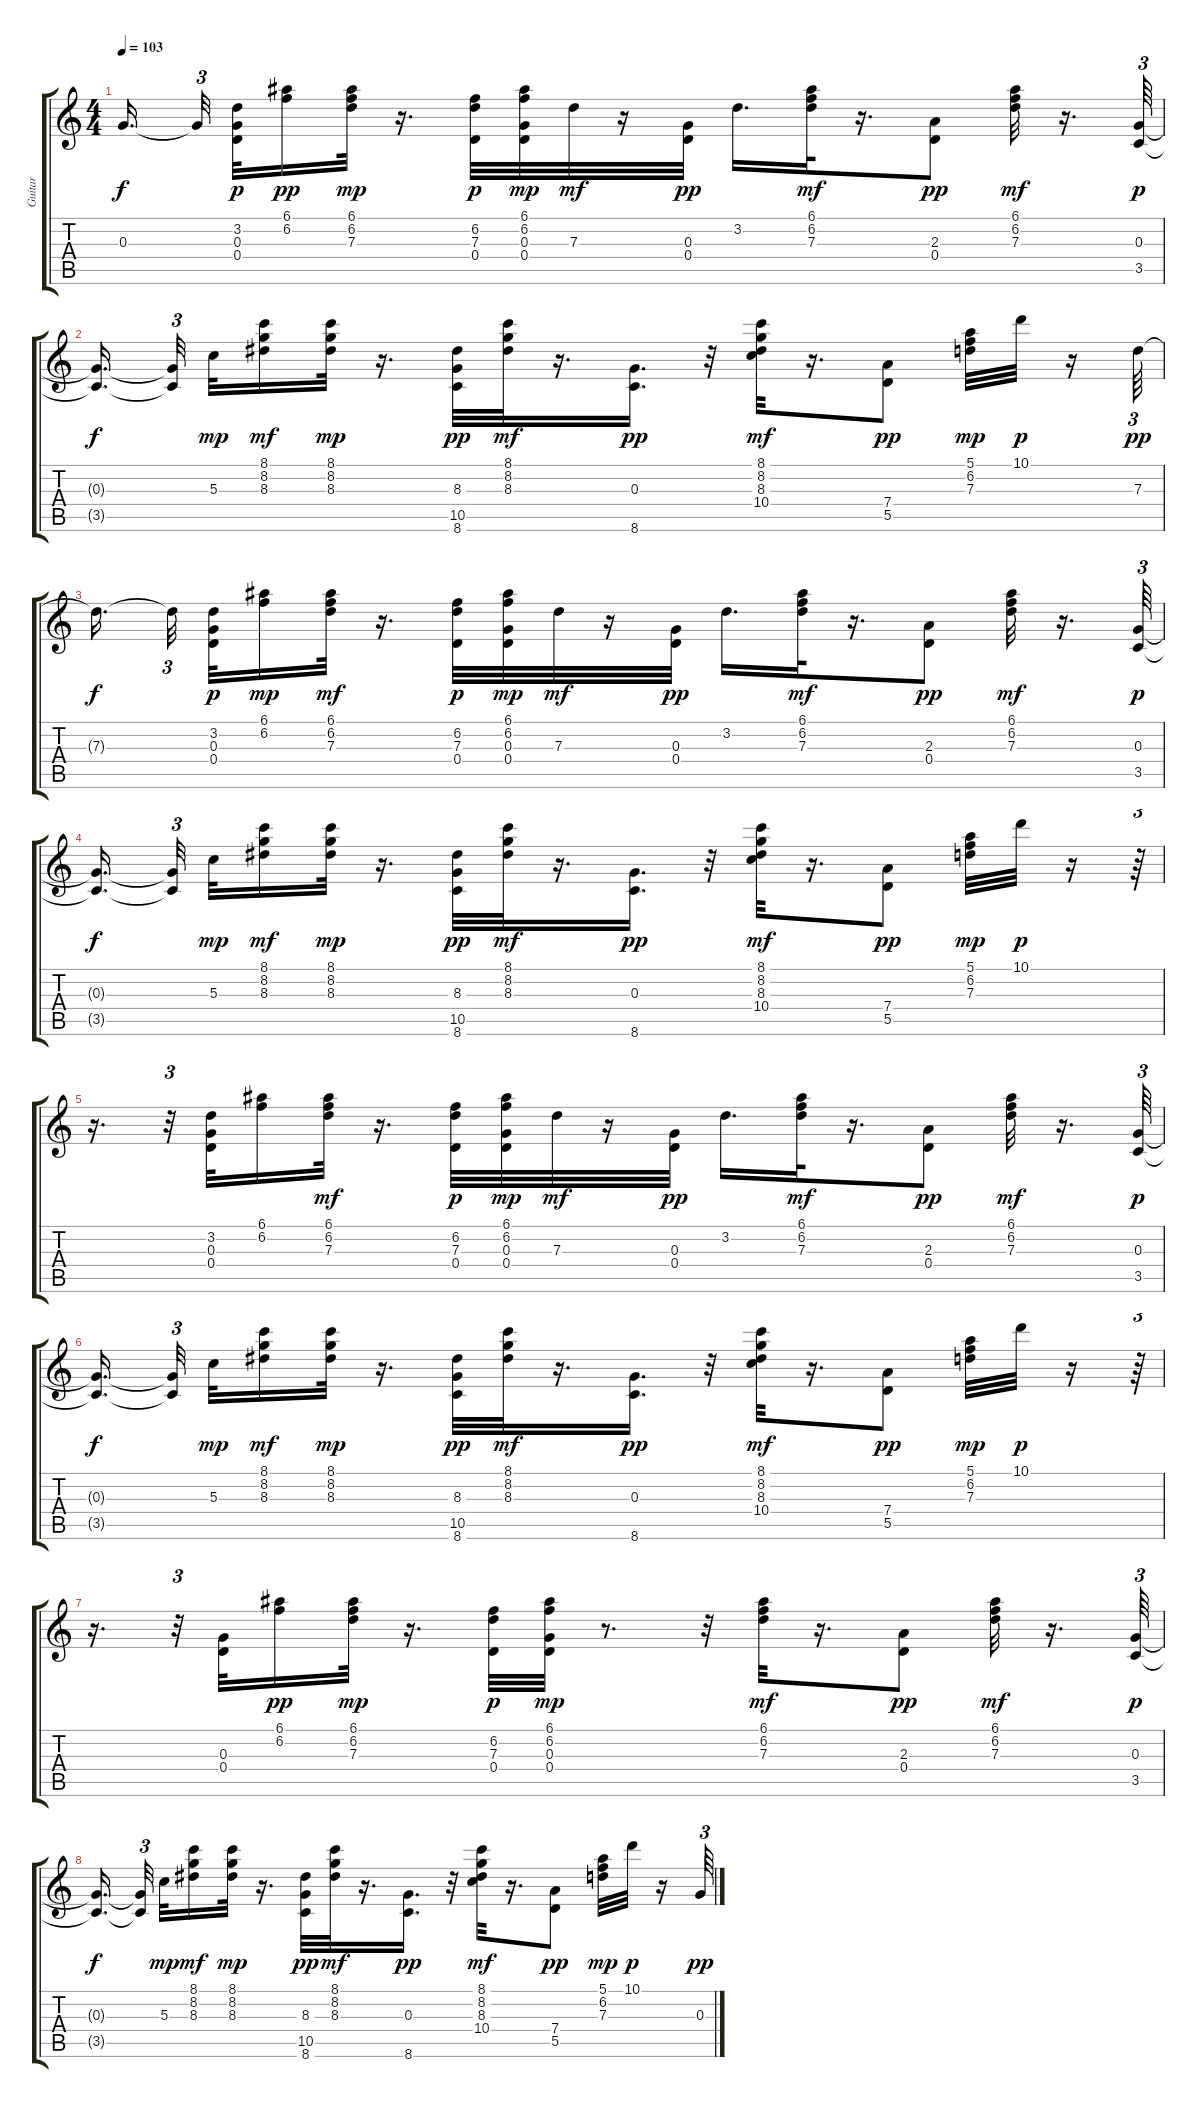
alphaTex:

\track ("Guitar" "Guitar") {instrument acousticguitarsteel}
\staff {score tabs}
\tuning (E4 B3 G3 D3 A2 E2) {hide}
\ts (4 4)
\tempo 103
\clef g2
\ks c
0.3{t}.16{d dy f beam splitsecondary} 0.3{t}.32{tu (3 2) beam splitsecondary} (3.2 0.3 0.4).32{dy p} (6.1 6.2).16{dy pp} (6.1 6.2 7.3).32{dy mp} r.16{d} (6.2 7.3 0.4).32{dy p} (6.1 6.2 0.3 0.4).32{dy mp} 7.3.32{dy mf} r.16 (0.3 0.4).32{dy pp} 3.2.16{d} (6.1 6.2 7.3).32{dy mf} r.16{d} (2.3 0.4).8{dy pp} (6.1 6.2 7.3).32{dy mf} r.16{d} (0.3 3.5).64{tu (3 2) dy p} |
(0.3{t} 3.5{t}).16{d dy f beam splitsecondary} (0.3{t} 3.5{t}).32{tu (3 2) beam splitsecondary} 5.3.32{dy mp} (8.1 8.2 8.3).16{dy mf} (8.1 8.2 8.3).32{dy mp} r.16{d} (8.3 10.5 8.6).32{dy pp} (8.1 8.2 8.3).32{dy mf} r.16{d} (0.3 8.6).16{d dy pp} r.32 (8.1 8.2 8.3 10.4).32{dy mf} r.16{d} (7.4 5.5).8{dy pp} (5.1 6.2 7.3).32{dy mp} 10.1.32{dy p} r.16 7.3.64{tu (3 2) dy pp} |
7.3{t}.16{d dy f beam splitsecondary} 7.3{t}.32{tu (3 2) beam splitsecondary} (3.2 0.3 0.4).32{dy p} (6.1 6.2).16{dy mp} (6.1 6.2 7.3).32{dy mf} r.16{d} (6.2 7.3 0.4).32{dy p} (6.1 6.2 0.3 0.4).32{dy mp} 7.3.32{dy mf} r.16 (0.3 0.4).32{dy pp} 3.2.16{d} (6.1 6.2 7.3).32{dy mf} r.16{d} (2.3 0.4).8{dy pp} (6.1 6.2 7.3).32{dy mf} r.16{d} (0.3 3.5).64{tu (3 2) dy p} |
(0.3{t} 3.5{t}).16{d dy f beam splitsecondary} (0.3{t} 3.5{t}).32{tu (3 2) beam splitsecondary} 5.3.32{dy mp} (8.1 8.2 8.3).16{dy mf} (8.1 8.2 8.3).32{dy mp} r.16{d} (8.3 10.5 8.6).32{dy pp} (8.1 8.2 8.3).32{dy mf} r.16{d} (0.3 8.6).16{d dy pp} r.32 (8.1 8.2 8.3 10.4).32{dy mf} r.16{d} (7.4 5.5).8{dy pp} (5.1 6.2 7.3).32{dy mp} 10.1.32{dy p} r.16 r.64{tu (3 2)} |
r.16{d} r.32{tu (3 2)} (3.2 0.3 0.4).32 (6.1 6.2).16 (6.1 6.2 7.3).32{dy mf} r.16{d} (6.2 7.3 0.4).32{dy p} (6.1 6.2 0.3 0.4).32{dy mp} 7.3.32{dy mf} r.16 (0.3 0.4).32{dy pp} 3.2.16{d} (6.1 6.2 7.3).32{dy mf} r.16{d} (2.3 0.4).8{dy pp} (6.1 6.2 7.3).32{dy mf} r.16{d} (0.3 3.5).64{tu (3 2) dy p} |
(0.3{t} 3.5{t}).16{d dy f beam splitsecondary} (0.3{t} 3.5{t}).32{tu (3 2) beam splitsecondary} 5.3.32{dy mp} (8.1 8.2 8.3).16{dy mf} (8.1 8.2 8.3).32{dy mp} r.16{d} (8.3 10.5 8.6).32{dy pp} (8.1 8.2 8.3).32{dy mf} r.16{d} (0.3 8.6).16{d dy pp} r.32 (8.1 8.2 8.3 10.4).32{dy mf} r.16{d} (7.4 5.5).8{dy pp} (5.1 6.2 7.3).32{dy mp} 10.1.32{dy p} r.16 r.64{tu (3 2)} |
r.16{d} r.32{tu (3 2)} (0.3 0.4).32 (6.1 6.2).16{dy pp} (6.1 6.2 7.3).32{dy mp} r.16{d} (6.2 7.3 0.4).32{dy p} (6.1 6.2 0.3 0.4).32{dy mp} r.8{d} r.32 (6.1 6.2 7.3).32{dy mf} r.16{d} (2.3 0.4).8{dy pp} (6.1 6.2 7.3).32{dy mf} r.16{d} (0.3 3.5).64{tu (3 2) dy p} |
(0.3{t} 3.5{t}).16{d dy f beam splitsecondary} (0.3{t} 3.5{t}).32{tu (3 2) beam splitsecondary} 5.3.32{dy mp} (8.1 8.2 8.3).16{dy mf} (8.1 8.2 8.3).32{dy mp} r.16{d} (8.3 10.5 8.6).32{dy pp} (8.1 8.2 8.3).32{dy mf} r.16{d} (0.3 8.6).16{d dy pp} r.32 (8.1 8.2 8.3 10.4).32{dy mf} r.16{d} (7.4 5.5).8{dy pp} (5.1 6.2 7.3).32{dy mp} 10.1.32{dy p} r.16 0.3.64{tu (3 2) dy pp}
